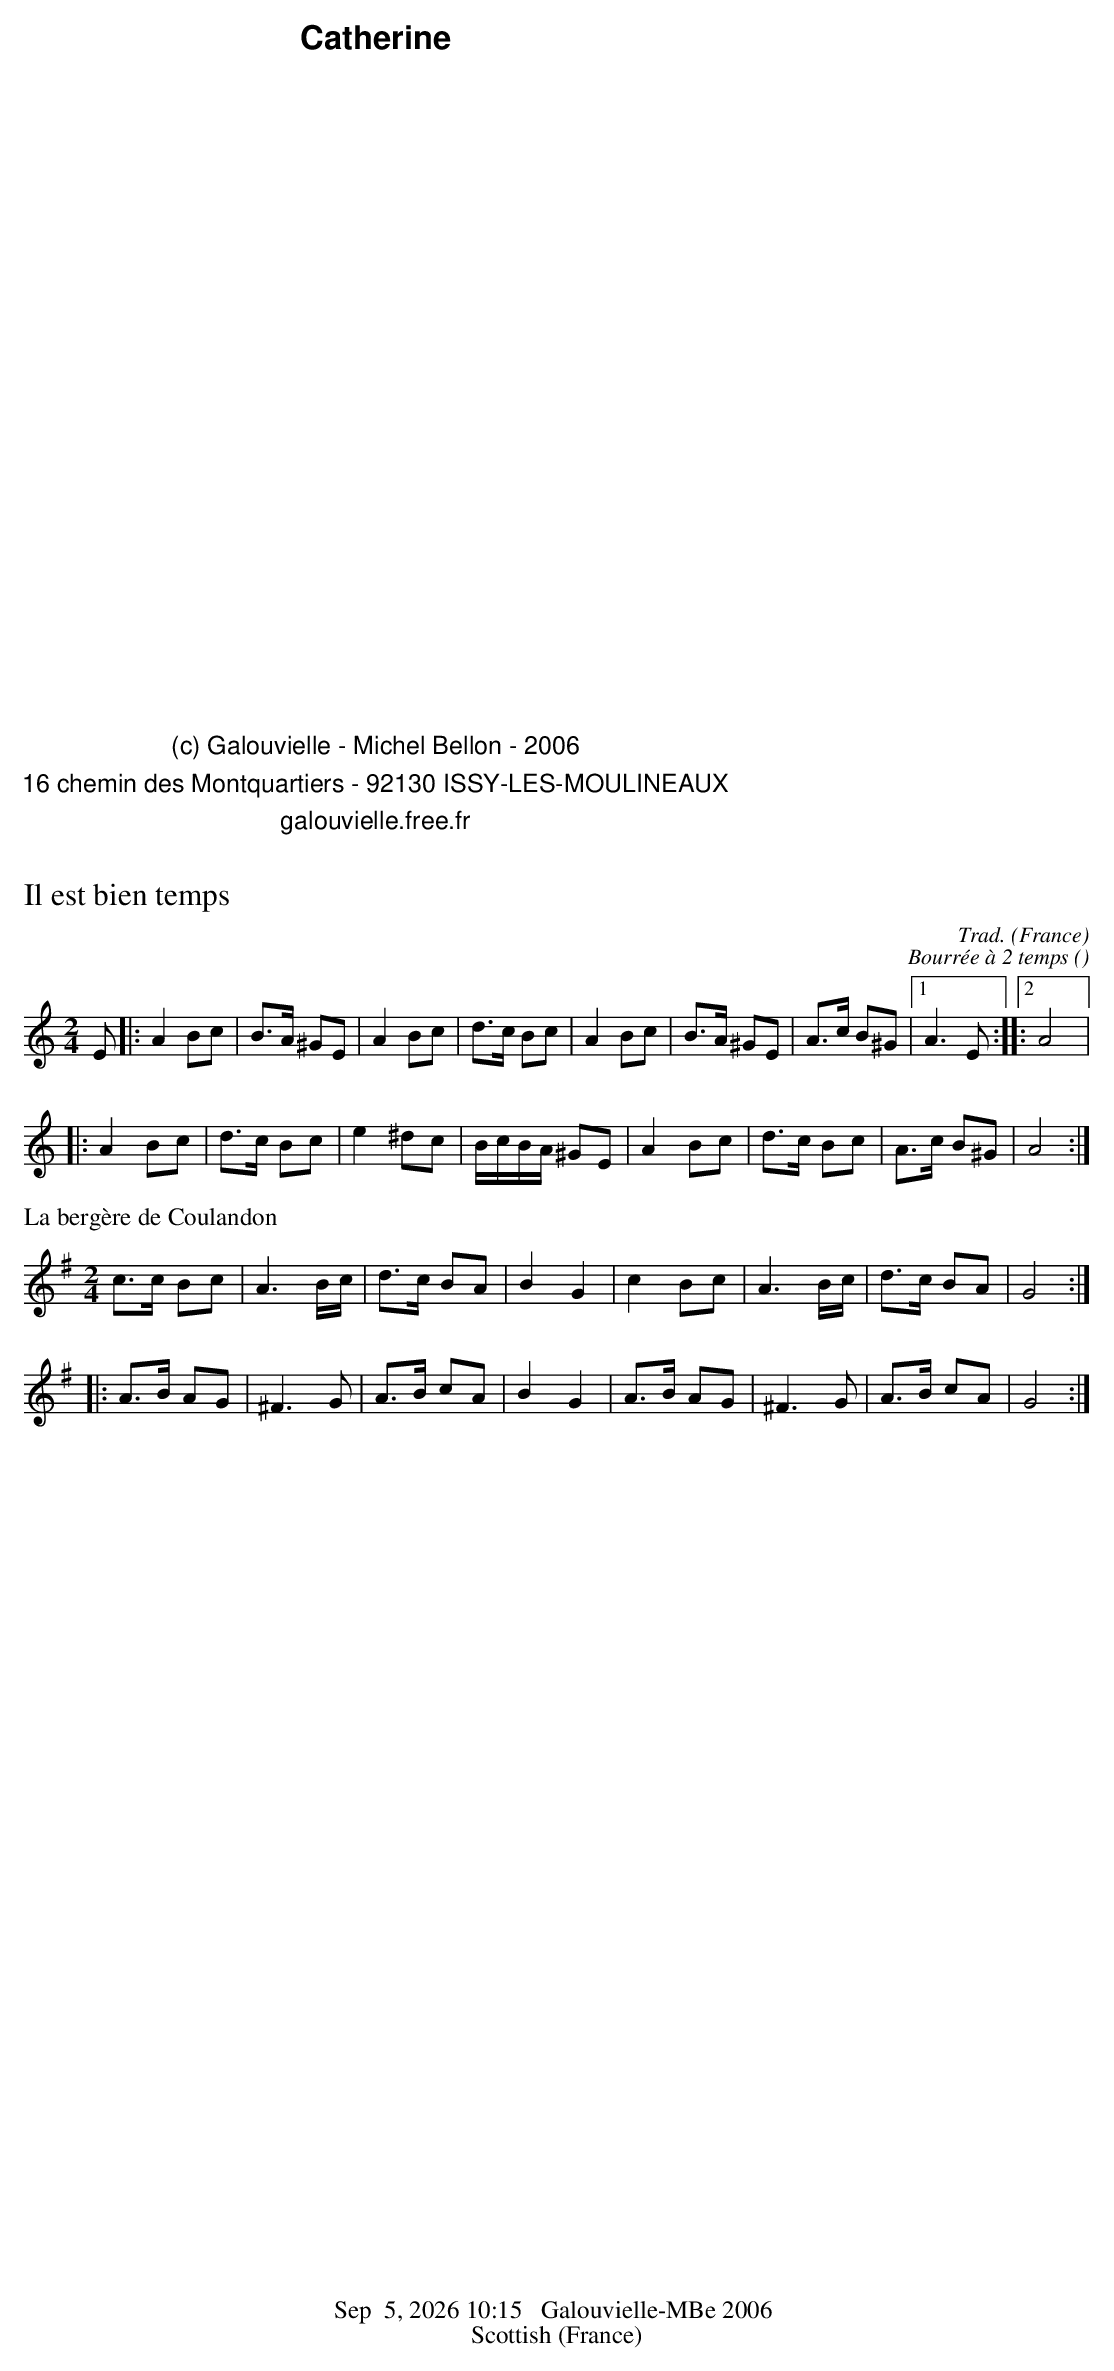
X:1
T:Il est bien temps
O:France
C:Trad.
M:2/4
L:1/16
K:C
E2|:\
A4B2c2|B3A ^G2E2|A4B2c2|d3c B2c2|A4B2c2|B3A ^G2E2|A3c B2^G2|[1 A6E2:|:[2A8|:
A4B2c2|d3c B2c2|e4^d2c2|BcBA ^G2E2|A4B2c2|d3c B2c2|A3c B2^G2|A8:|
T:La bergère de Coulandon
M:2/4
L:1/16
K:Em
c3c B2c2|A6Bc|d3c B2A2|B4G4|c4B2c2|A6Bc|d3c B2A2|G8:|:
A3B A2G2|^F6G2|A3B c2A2|B4G4|A3B A2G2|^F6G2|A3B c2A2|G8:|
